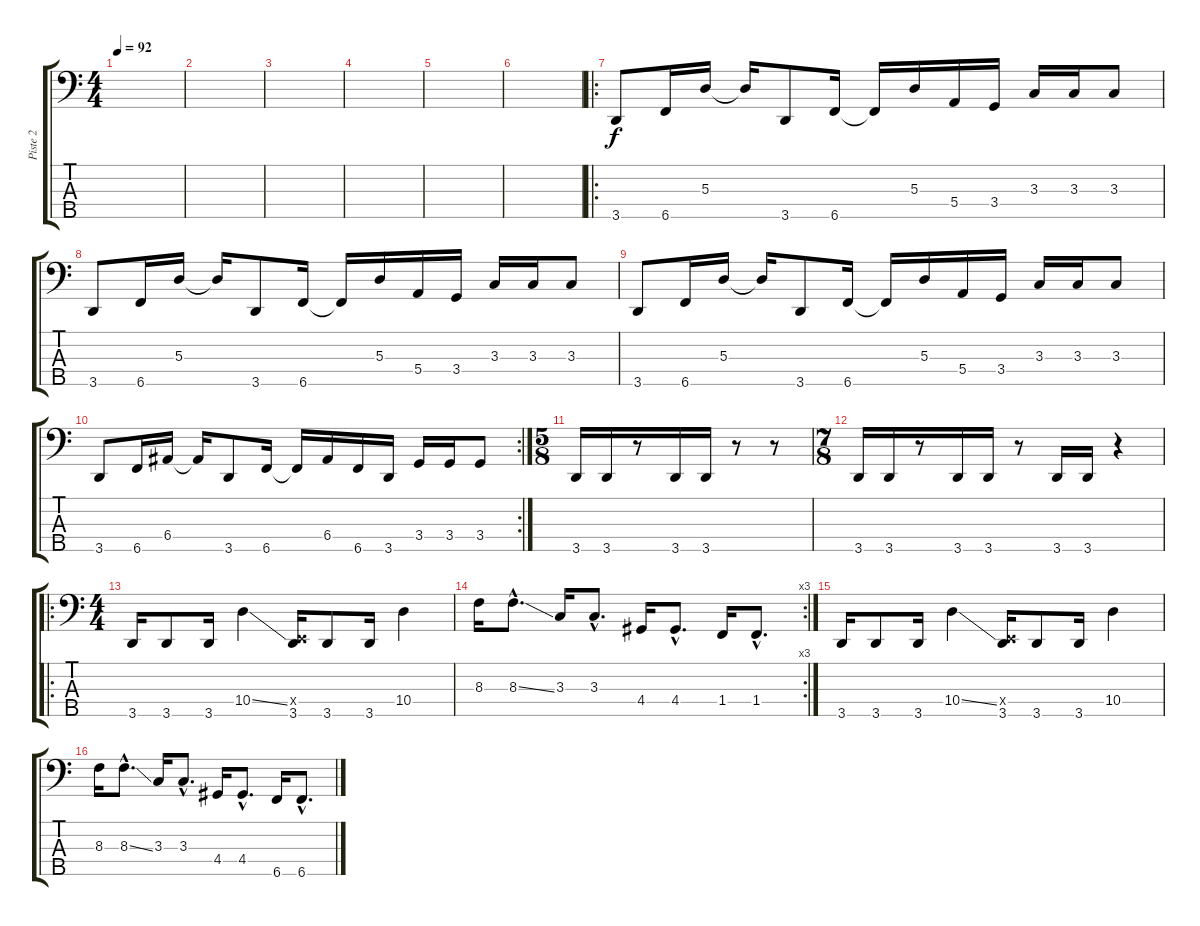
\track ("Piste 2" "Piste 2") {instrument electricbassfinger}
\staff {score tabs}
\tuning (G2 D2 A1 E1 B0) {hide}
\ts (4 4)
\tempo 92
\clef f4
\ks c
|
|
|
|
|
|
\ro
3.5.8 6.5.16 5.3.16 5.3{t}.16 3.5.8 6.5.16 6.5{t}.16 5.3.16 5.4.16 3.4.16 3.3.16 3.3.16 3.3.8 |
3.5.8 6.5.16 5.3.16 5.3{t}.16 3.5.8 6.5.16 6.5{t}.16 5.3.16 5.4.16 3.4.16 3.3.16 3.3.16 3.3.8 |
3.5.8 6.5.16 5.3.16 5.3{t}.16 3.5.8 6.5.16 6.5{t}.16 5.3.16 5.4.16 3.4.16 3.3.16 3.3.16 3.3.8 |
\rc 2
3.5.8 6.5.16 6.4.16 6.4{t}.16 3.5.8 6.5.16 6.5{t}.16 6.4.16 6.5.16 3.5.16 3.4.16 3.4.16 3.4.8 |
\ts (5 8)
3.5.16 3.5.16 r.8 3.5.16 3.5.16 r.8 r.8 |
\ts (7 8)
3.5.16 3.5.16 r.8 3.5.16 3.5.16 r.8 3.5.16 3.5.16 r.4 |
\ro
\ts (4 4)
3.5.16 3.5.8 3.5.16 10.4{ss}.4 (0.4{x} 3.5).16 3.5.8 3.5.16 10.4.4 |
\rc 3
8.3.16 8.3{ss hac}.8{d} 3.3.16 3.3{hac}.8{d} 4.4.16 4.4{hac}.8{d} 1.4.16 1.4{hac}.8{d} |
3.5.16 3.5.8 3.5.16 10.4{ss}.4 (0.4{x} 3.5).16 3.5.8 3.5.16 10.4.4 |
8.3.16 8.3{ss hac}.8{d} 3.3.16 3.3{hac}.8{d} 4.4.16 4.4{hac}.8{d} 6.5.16 6.5{hac}.8{d}
